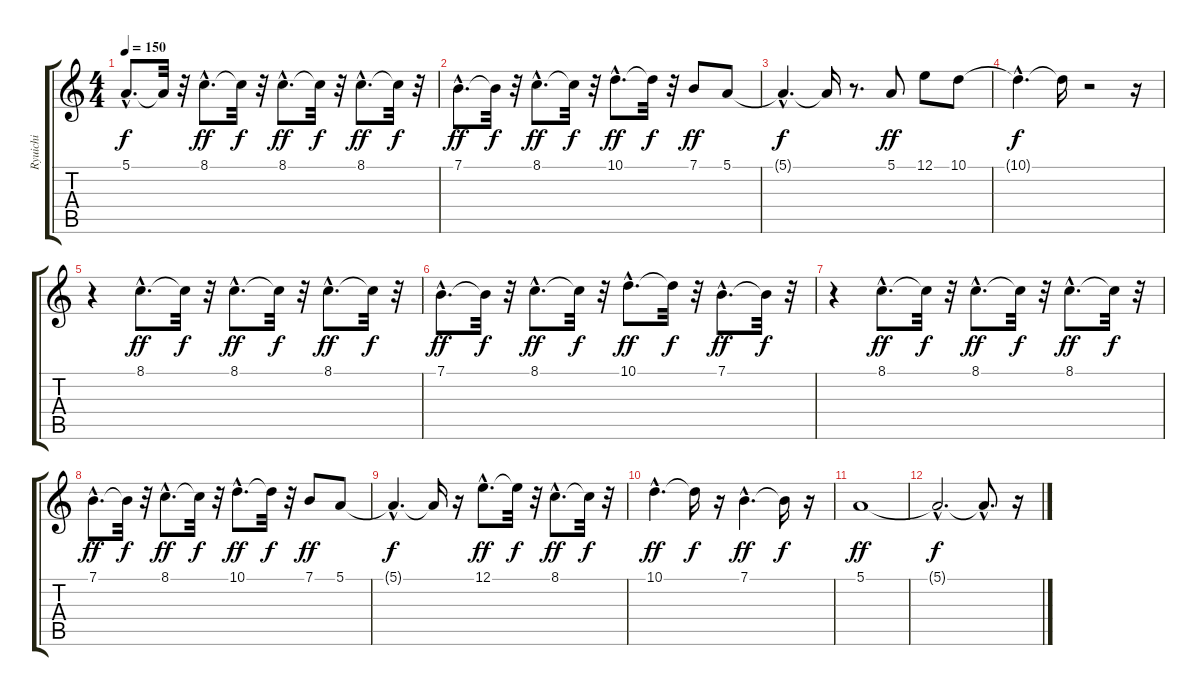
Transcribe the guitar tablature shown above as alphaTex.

\track ("Ryuichi" "Ryuichi") {instrument altosax}
\staff {score tabs}
\tuning (E4 B3 G3 D3 A2 E2) {hide}
\ts (4 4)
\tempo 150
\clef g2
\ks c
5.1{hac t}.8{d dy f} 5.1{t}.32 r.32 8.1{hac}.8{d dy ff} 8.1{t}.32{dy f} r.32 8.1{hac}.8{d dy ff} 8.1{t}.32{dy f} r.32 8.1{hac}.8{d dy ff} 8.1{t}.32{dy f} r.32 |
7.1{hac}.8{d dy ff} 7.1{t}.32{dy f} r.32 8.1{hac}.8{d dy ff} 8.1{t}.32{dy f} r.32 10.1{hac}.8{d dy ff} 10.1{t}.32{dy f} r.32 7.1.8{dy ff} 5.1.8 |
5.1{hac t}.4{d dy f} 5.1{t}.16 r.8{d} 5.1.8{dy ff} 12.1.8 10.1.8 |
10.1{hac t}.4{d dy f} 10.1{t}.16 r.2 r.16 |
r.4 8.1{hac}.8{d dy ff} 8.1{t}.32{dy f} r.32 8.1{hac}.8{d dy ff} 8.1{t}.32{dy f} r.32 8.1{hac}.8{d dy ff} 8.1{t}.32{dy f} r.32 |
7.1{hac}.8{d dy ff} 7.1{t}.32{dy f} r.32 8.1{hac}.8{d dy ff} 8.1{t}.32{dy f} r.32 10.1{hac}.8{d dy ff} 10.1{t}.32{dy f} r.32 7.1{hac}.8{d dy ff} 7.1{t}.32{dy f} r.32 |
r.4 8.1{hac}.8{d dy ff} 8.1{t}.32{dy f} r.32 8.1{hac}.8{d dy ff} 8.1{t}.32{dy f} r.32 8.1{hac}.8{d dy ff} 8.1{t}.32{dy f} r.32 |
7.1{hac}.8{d dy ff} 7.1{t}.32{dy f} r.32 8.1{hac}.8{d dy ff} 8.1{t}.32{dy f} r.32 10.1{hac}.8{d dy ff} 10.1{t}.32{dy f} r.32 7.1.8{dy ff} 5.1.8 |
5.1{hac t}.4{d dy f} 5.1{t}.16 r.16 12.1{hac}.8{d dy ff} 12.1{t}.32{dy f} r.32 8.1{hac}.8{d dy ff} 8.1{t}.32{dy f} r.32 |
10.1{hac}.4{d dy ff} 10.1{t}.16{dy f} r.16 7.1{hac}.4{d dy ff} 7.1{t}.16{dy f} r.16 |
5.1.1{dy ff} |
5.1{hac t}.2{d dy f} 5.1{hac t}.8{d} r.16
